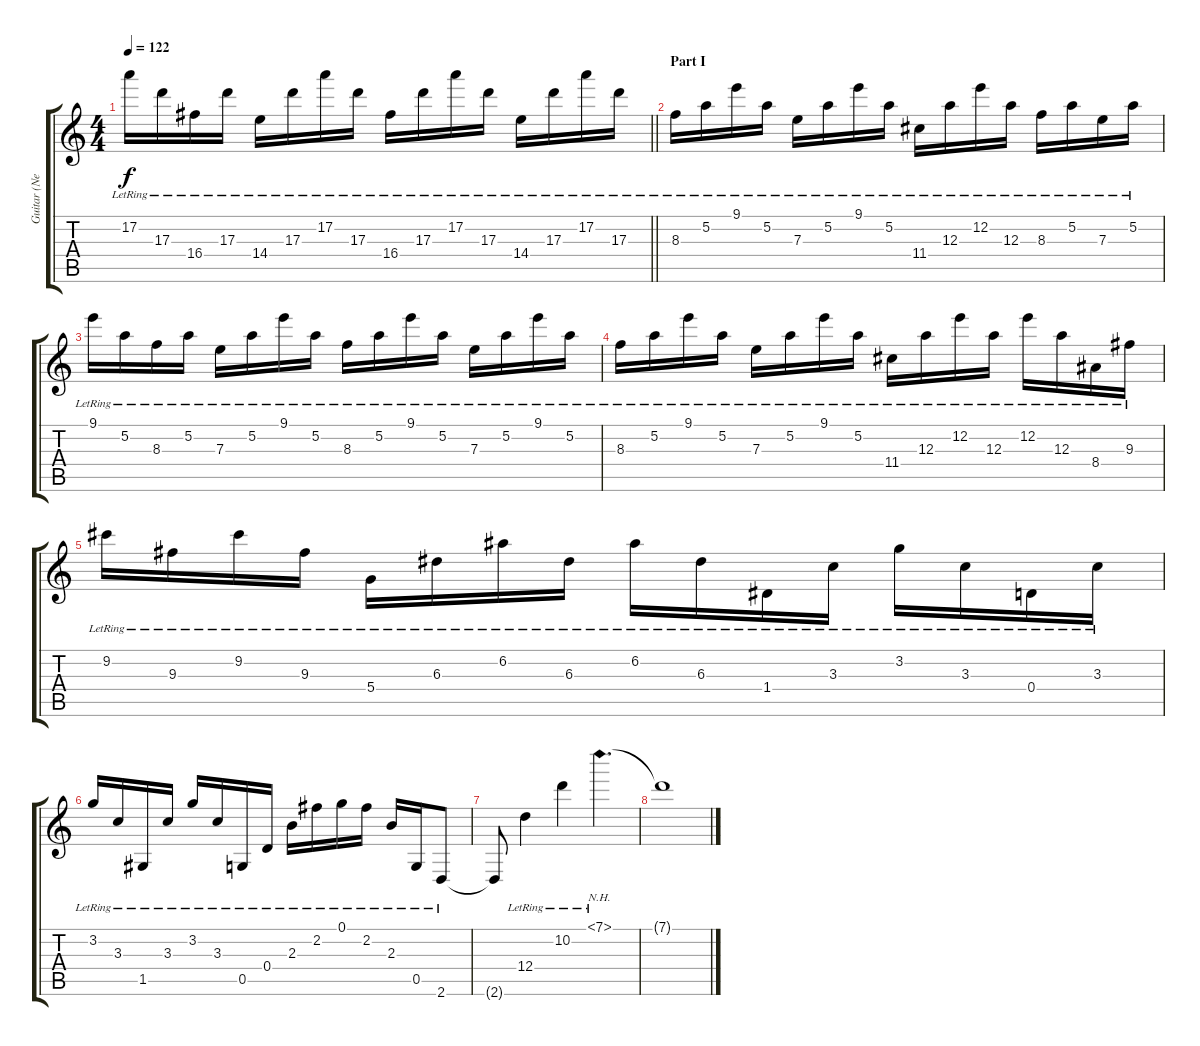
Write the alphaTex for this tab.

\track ("Guitar (New Standart Tuning)" "Guitar (Ne") {instrument acousticguitarsteel}
\staff {score tabs}
\tuning (G4 E4 A3 D3 G2 C2) {hide}
\ts (4 4)
\tempo 122
\clef g2
\barLineRight lightlight
\ks c
17.2{lr}.16{dy f} 17.3{lr}.16 16.4{lr}.16 17.3{lr}.16 14.4{lr}.16 17.3{lr}.16 17.2{lr}.16 17.3{lr}.16 16.4{lr}.16 17.3{lr}.16 17.2{lr}.16 17.3{lr}.16 14.4{lr}.16 17.3{lr}.16 17.2{lr}.16 17.3{lr}.16 |
\section ("" "Part I")
8.3{lr}.16 5.2{lr}.16 9.1{lr}.16 5.2{lr}.16 7.3{lr}.16 5.2{lr}.16 9.1{lr}.16 5.2{lr}.16 11.4{lr}.16 12.3{lr}.16 12.2{lr}.16 12.3{lr}.16 8.3{lr}.16 5.2{lr}.16 7.3{lr}.16 5.2{lr}.16 |
9.1{lr}.16 5.2{lr}.16 8.3{lr}.16 5.2{lr}.16 7.3{lr}.16 5.2{lr}.16 9.1{lr}.16 5.2{lr}.16 8.3{lr}.16 5.2{lr}.16 9.1{lr}.16 5.2{lr}.16 7.3{lr}.16 5.2{lr}.16 9.1{lr}.16 5.2{lr}.16 |
8.3{lr}.16 5.2{lr}.16 9.1{lr}.16 5.2{lr}.16 7.3{lr}.16 5.2{lr}.16 9.1{lr}.16 5.2{lr}.16 11.4{lr}.16 12.3{lr}.16 12.2{lr}.16 12.3{lr}.16 12.2{lr}.16 12.3{lr}.16 8.4{lr}.16 9.3{lr}.16 |
9.2{lr}.16 9.3{lr}.16 9.2{lr}.16 9.3{lr}.16 5.4{lr}.16 6.3{lr}.16 6.2{lr}.16 6.3{lr}.16 6.2{lr}.16 6.3{lr}.16 1.4{lr}.16 3.3{lr}.16 3.2{lr}.16 3.3{lr}.16 0.4{lr}.16 3.3{lr}.16 |
3.2{lr}.16 3.3{lr}.16 1.5{lr}.16 3.3{lr}.16 3.2{lr}.16 3.3{lr}.16 0.5{lr}.16 0.4{lr}.16 2.3{lr}.16 2.2{lr}.16 0.1{lr}.16 2.2{lr}.16 2.3{lr}.16 0.5{lr}.16 2.6{lr}.8 |
2.6{t}.8 12.4{lr}.4 10.2{lr}.4 7.1{nh lr}.4{d} |
7.1{t}.1
